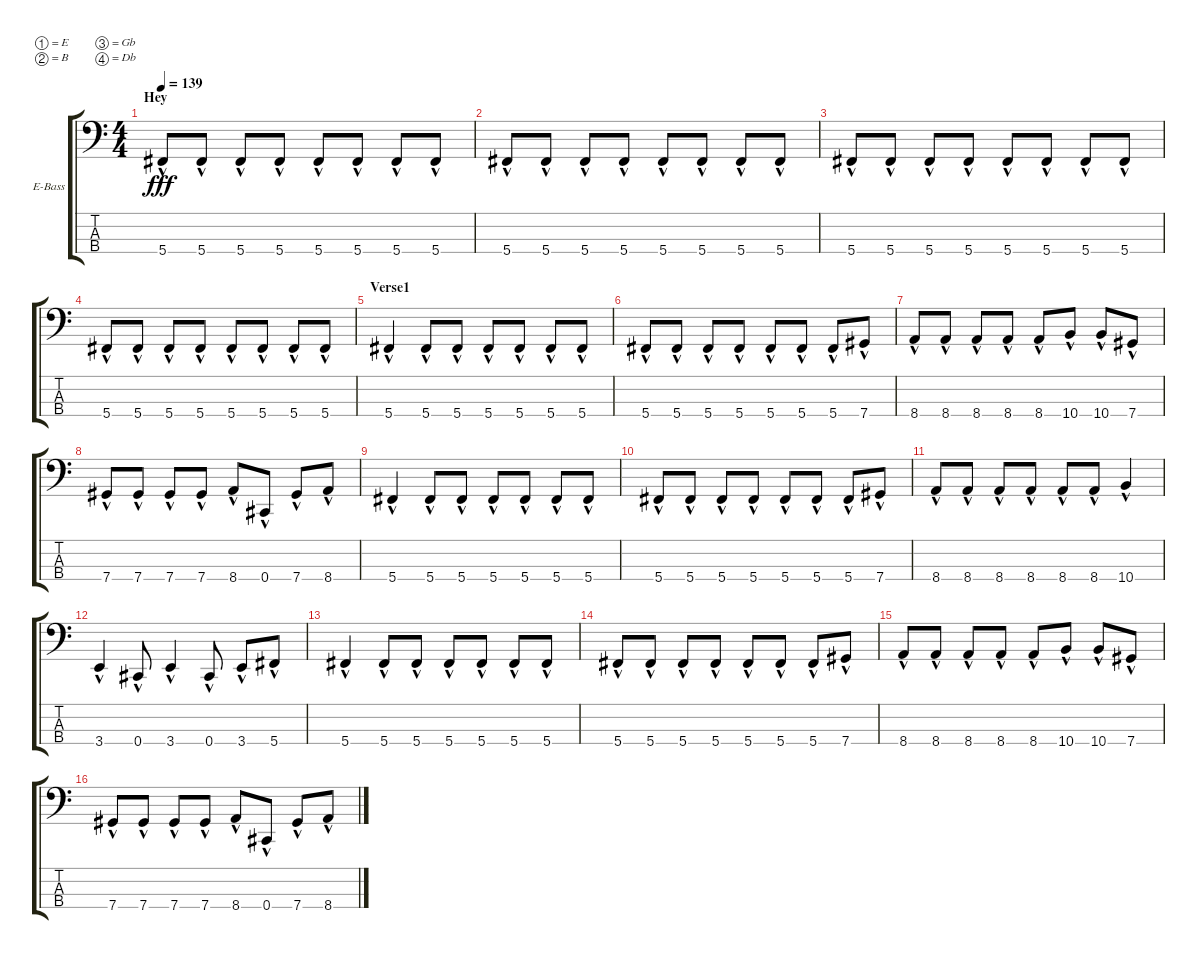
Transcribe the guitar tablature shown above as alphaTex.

\bracketExtendMode groupsimilarinstruments
\firstSystemTrackNameOrientation horizontal
\otherSystemsTrackNameOrientation horizontal
\track ("Electric Bass" "E-Bass") {instrument electricbassfinger}
\staff {score tabs}
\tuning (E2 B1 Gb1 Db1)
\ts (4 4)
\section ("" "Hey")
\tempo 139
\clef f4
\ks c
5.4{hac}.8{dy fff} 5.4{hac}.8 5.4{hac}.8 5.4{hac}.8 5.4{hac}.8 5.4{hac}.8 5.4{hac}.8 5.4{hac}.8 |
5.4{hac}.8 5.4{hac}.8 5.4{hac}.8 5.4{hac}.8 5.4{hac}.8 5.4{hac}.8 5.4{hac}.8 5.4{hac}.8 |
5.4{hac}.8 5.4{hac}.8 5.4{hac}.8 5.4{hac}.8 5.4{hac}.8 5.4{hac}.8 5.4{hac}.8 5.4{hac}.8 |
5.4{hac}.8 5.4{hac}.8 5.4{hac}.8 5.4{hac}.8 5.4{hac}.8 5.4{hac}.8 5.4{hac}.8 5.4{hac}.8 |
\section ("" "Verse1")
5.4{hac}.4 5.4{hac}.8 5.4{hac}.8 5.4{hac}.8 5.4{hac}.8 5.4{hac}.8 5.4{hac}.8 |
5.4{hac}.8 5.4{hac}.8 5.4{hac}.8 5.4{hac}.8 5.4{hac}.8 5.4{hac}.8 5.4{hac}.8 7.4{hac}.8 |
8.4{hac}.8 8.4{hac}.8 8.4{hac}.8 8.4{hac}.8 8.4{hac}.8 10.4{hac}.8 10.4{hac}.8 7.4{hac}.8 |
7.4{hac}.8 7.4{hac}.8 7.4{hac}.8 7.4{hac}.8 8.4{hac}.8 0.4{hac}.8 7.4{hac}.8 8.4{hac}.8 |
5.4{hac}.4 5.4{hac}.8 5.4{hac}.8 5.4{hac}.8 5.4{hac}.8 5.4{hac}.8 5.4{hac}.8 |
5.4{hac}.8 5.4{hac}.8 5.4{hac}.8 5.4{hac}.8 5.4{hac}.8 5.4{hac}.8 5.4{hac}.8 7.4{hac}.8 |
8.4{hac}.8 8.4{hac}.8 8.4{hac}.8 8.4{hac}.8 8.4{hac}.8 8.4{hac}.8 10.4{hac}.4 |
3.4{hac}.4 0.4{hac}.8 3.4{hac}.4 0.4{hac}.8 3.4{hac}.8 5.4{hac}.8 |
5.4{hac}.4 5.4{hac}.8 5.4{hac}.8 5.4{hac}.8 5.4{hac}.8 5.4{hac}.8 5.4{hac}.8 |
5.4{hac}.8 5.4{hac}.8 5.4{hac}.8 5.4{hac}.8 5.4{hac}.8 5.4{hac}.8 5.4{hac}.8 7.4{hac}.8 |
8.4{hac}.8 8.4{hac}.8 8.4{hac}.8 8.4{hac}.8 8.4{hac}.8 10.4{hac}.8 10.4{hac}.8 7.4{hac}.8 |
7.4{hac}.8 7.4{hac}.8 7.4{hac}.8 7.4{hac}.8 8.4{hac}.8 0.4{hac}.8 7.4{hac}.8 8.4{hac}.8
